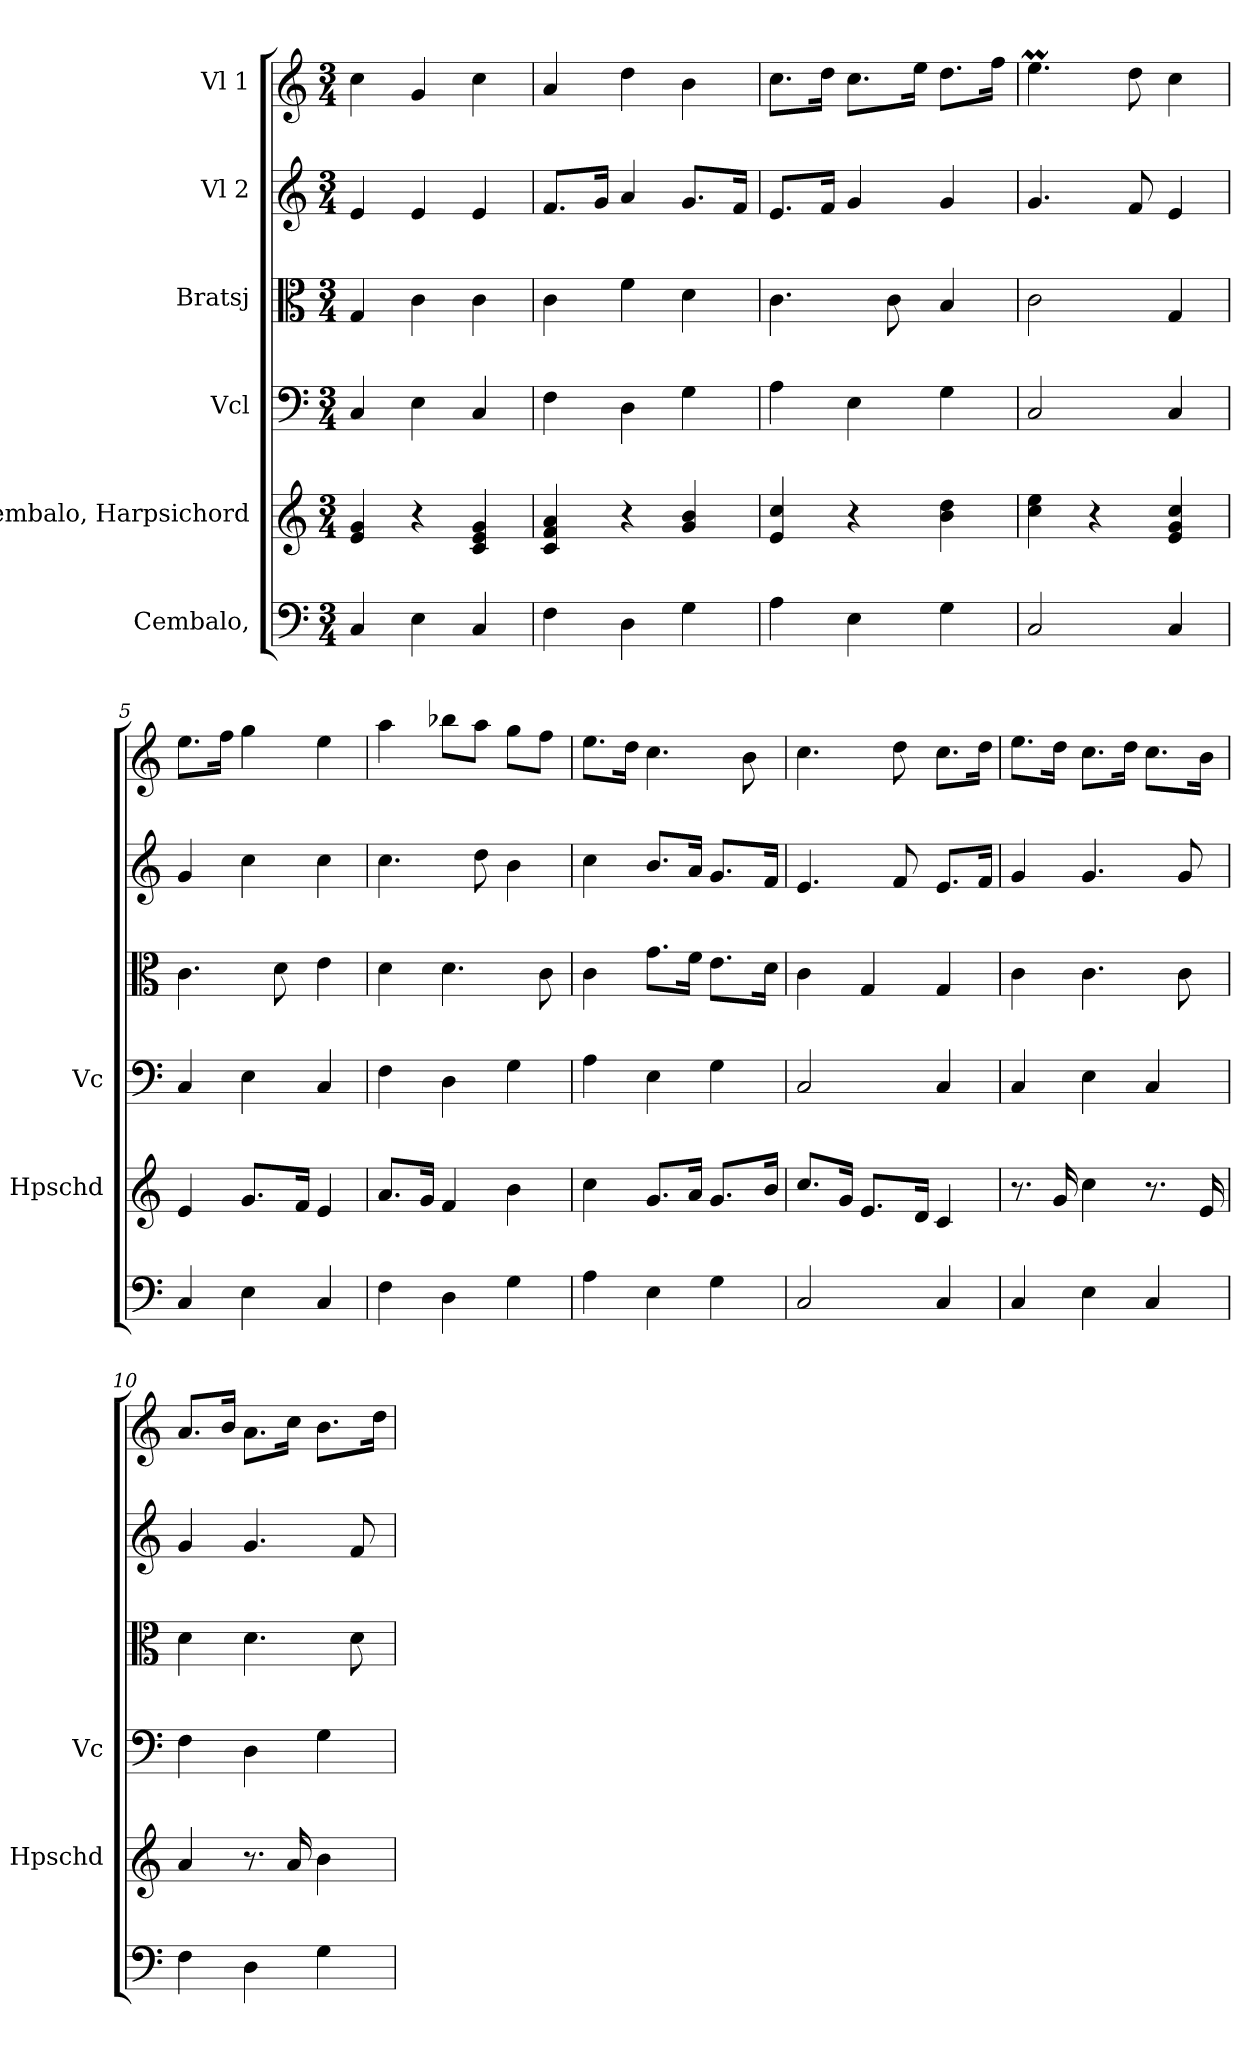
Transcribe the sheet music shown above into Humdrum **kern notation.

**kern	**kern	**kern	**kern	**kern	**kern
*part6	*part5	*part4	*part3	*part2	*part1
*staff6	*staff5	*staff4	*staff3	*staff2	*staff1
*I"Cembalo,	*I"Cembalo, Harpsichord	*I"Vcl	*I"Bratsj	*I"Vl 2	*I"Vl 1
*	*I'Hpschd	*I'Vc	*	*	*
*clefF4	*clefG2	*clefF4	*clefC3	*clefG2	*clefG2
*k[]	*k[]	*k[]	*k[]	*k[]	*k[]
*M3/4	*M3/4	*M3/4	*M3/4	*M3/4	*M3/4
*MM130	*MM130	*MM130	*MM130	*MM130	*MM130
=1	=1	=1	=1	=1	=1
4C/	4e/ 4g/	4C/	4G/	4e/	4cc\
4E\	4r	4E\	4c\	4e/	4g/
4C/	4c/ 4e/ 4g/	4C/	4c\	4e/	4cc\
=2	=2	=2	=2	=2	=2
4F\	4c/ 4f/ 4a/	4F\	4c\	8.f/L	4a/
.	.	.	.	16g/Jk	.
4D\	4r	4D\	4f\	4a/	4dd\
4G\	4g/ 4b/	4G\	4d\	8.g/L	4b\
.	.	.	.	16f/Jk	.
=3	=3	=3	=3	=3	=3
4A\	4e/ 4cc/	4A\	4.c\	8.e/L	8.cc\L
.	.	.	.	16f/Jk	16dd\Jk
4E\	4r	4E\	.	4g/	8.cc\L
.	.	.	8c\	.	.
.	.	.	.	.	16ee\Jk
4G\	4b\ 4dd\	4G\	4B/	4g/	8.dd\L
.	.	.	.	.	16ff\Jk
=4	=4	=4	=4	=4	=4
2C/	4cc\ 4ee\	2C/	2c\	4.g/	4.eem\
.	4r	.	.	.	.
.	.	.	.	8f/	8dd\
4C/	4e/ 4g/ 4cc/	4C/	4G/	4e/	4cc\
=5	=5	=5	=5	=5	=5
4C/	4e/	4C/	4.c\	4g/	8.ee\L
.	.	.	.	.	16ff\Jk
4E\	8.g/L	4E\	.	4cc\	4gg\
.	.	.	8d\	.	.
.	16f/Jk	.	.	.	.
4C/	4e/	4C/	4e\	4cc\	4ee\
=6	=6	=6	=6	=6	=6
4F\	8.a/L	4F\	4d\	4.cc\	4aa\
.	16g/Jk	.	.	.	.
4D\	4f/	4D\	4.d\	.	8bb-X\L
.	.	.	.	8dd\	8aa\J
4G\	4b\	4G\	.	4b\	8gg\L
.	.	.	8c\	.	8ff\J
!!LO:LB:g=z
=7	=7	=7	=7	=7	=7
4A\	4cc\	4A\	4c\	4cc\	8.ee\L
.	.	.	.	.	16dd\Jk
4E\	8.g/L	4E\	8.g\L	8.b/L	4.cc\
.	16a/Jk	.	16f\Jk	16a/Jk	.
4G\	8.g/L	4G\	8.e\L	8.g/L	.
.	.	.	.	.	8b\
.	16b/Jk	.	16d\Jk	16f/Jk	.
=8	=8	=8	=8	=8	=8
2C/	8.cc/L	2C/	4c\	4.e/	4.cc\
.	16g/Jk	.	.	.	.
.	8.e/L	.	4G/	.	.
.	.	.	.	8f/	8dd\
.	16d/Jk	.	.	.	.
4C/	4c/	4C/	4G/	8.e/L	8.cc\L
.	.	.	.	16f/Jk	16dd\Jk
=9	=9	=9	=9	=9	=9
4C/	8.r	4C/	4c\	4g/	8.ee\L
.	16g/	.	.	.	16dd\Jk
4E\	4cc\	4E\	4.c\	4.g/	8.cc\L
.	.	.	.	.	16dd\Jk
4C/	8.r	4C/	.	.	8.cc\L
.	.	.	8c\	8g/	.
.	16e/	.	.	.	16b\Jk
=10	=10	=10	=10	=10	=10
4F\	4a/	4F\	4d\	4g/	8.a/L
.	.	.	.	.	16b/Jk
4D\	8.r	4D\	4.d\	4.g/	8.a\L
.	16a/	.	.	.	16cc\Jk
4G\	4b\	4G\	.	.	8.b\L
.	.	.	8d\	8f/	.
.	.	.	.	.	16dd\Jk
=	=	=	=	=	=
*-	*-	*-	*-	*-	*-
